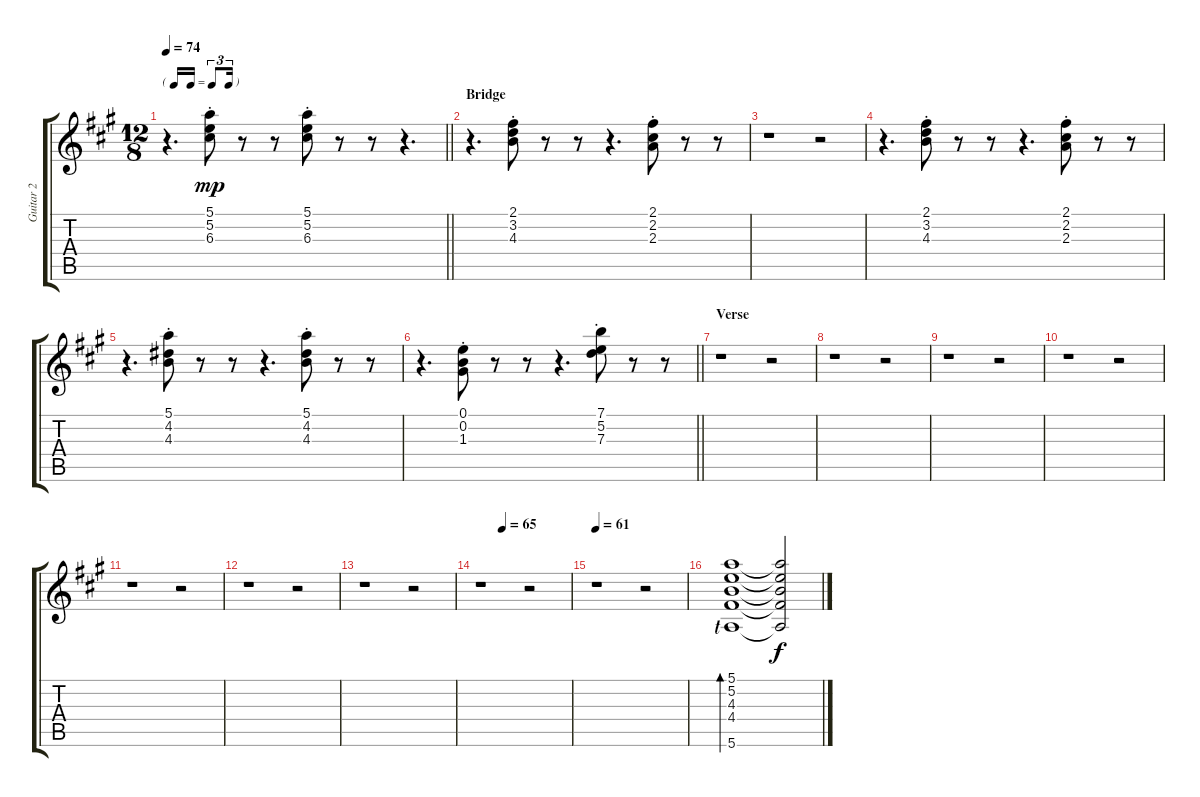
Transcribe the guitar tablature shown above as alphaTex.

\track ("Guitar 2" "Guitar 2") {instrument electricguitarclean}
\staff {score tabs}
\tuning (E4 B3 G3 D3 A2 E2) {hide}
\ts (12 8)
\tf triplet16th
\tempo 74
\clef g2
\barLineRight lightlight
\ks a
r.4{d dy mp} (5.1{st} 5.2{st} 6.3{st}).8 r.8 r.8 (5.1{st} 5.2{st} 6.3{st}).8 r.8 r.8 r.4{d} |
\section ("" "Bridge")
r.4{d} (2.1{st} 3.2{st} 4.3{st}).8 r.8 r.8 r.4{d} (2.1{st} 2.2{st} 2.3{st}).8 r.8 r.8 |
r.1 r.2 |
r.4{d} (2.1{st} 3.2{st} 4.3{st}).8 r.8 r.8 r.4{d} (2.1{st} 2.2{st} 2.3{st}).8 r.8 r.8 |
r.4{d} (5.1{st} 4.2{st} 4.3{st}).8 r.8 r.8 r.4{d} (5.1{st} 4.2{st} 4.3{st}).8 r.8 r.8 |
\barLineRight lightlight
r.4{d} (0.1{st} 0.2{st} 1.3{st}).8 r.8 r.8 r.4{d} (7.1{st} 5.2{st} 7.3{st}).8 r.8 r.8 |
\section ("" "Verse")
r.1 r.2 |
r.1 r.2 |
r.1 r.2 |
r.1 r.2 |
r.1 r.2 |
r.1 r.2 |
r.1 r.2 |
\tempo (65 0.25)
r.1 r.2 |
\tempo 61
r.1 r.2 |
(5.1 5.2 4.3 4.4 5.6{lf 1}).1{bd 120} (5.1{t} 5.2{t} 4.3{t} 4.4{t} 5.6{t}).2{dy f}
